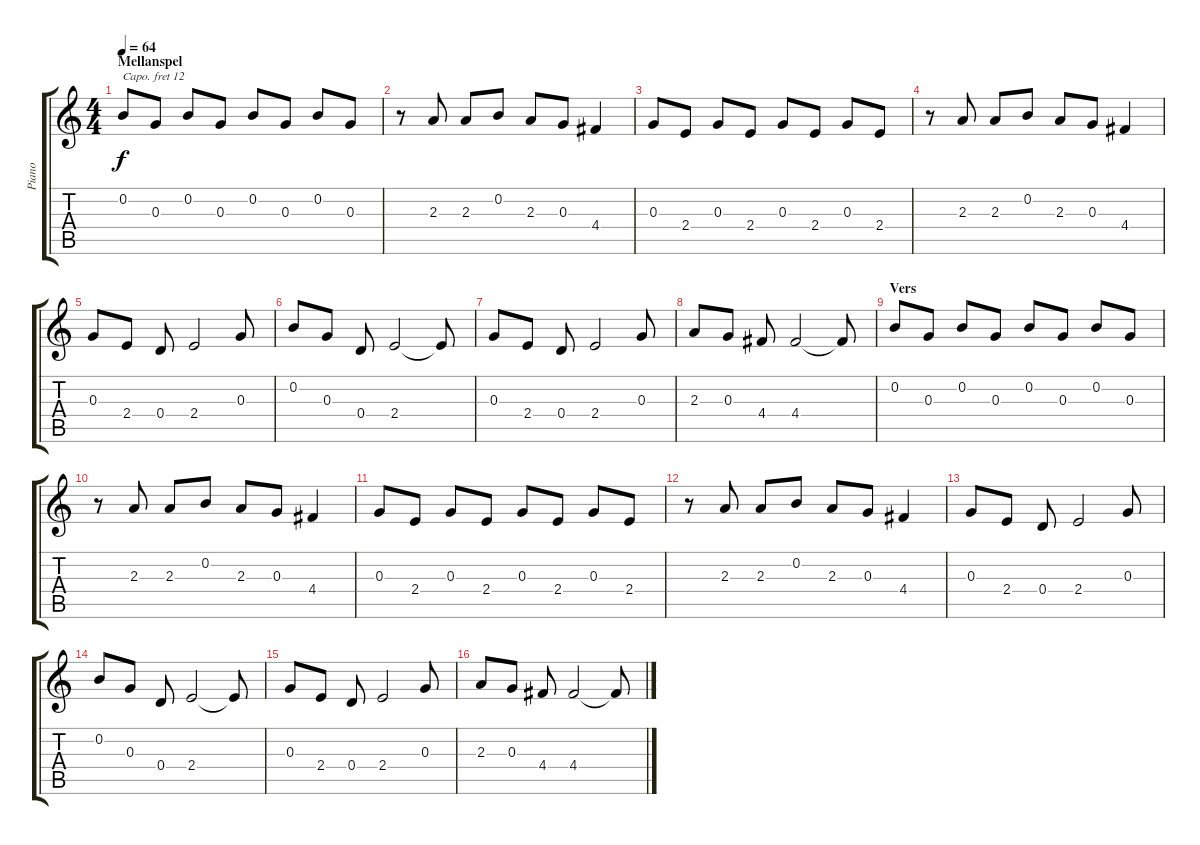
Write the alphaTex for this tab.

\track ("Piano" "Piano") {instrument brightacousticpiano}
\staff {score tabs}
\capo 12
\tuning (E4 B3 G3 D3 A2 E2) {hide}
\ts (4 4)
\section ("" "Mellanspel")
\tempo 64
\clef g2
\ks c
0.2.8{dy f volume 13} 0.3.8 0.2.8 0.3.8 0.2.8 0.3.8 0.2.8 0.3.8 |
r.8 2.3.8 2.3.8 0.2.8 2.3.8 0.3.8 4.4.4 |
0.3.8 2.4.8 0.3.8 2.4.8 0.3.8 2.4.8 0.3.8 2.4.8 |
r.8 2.3.8 2.3.8 0.2.8 2.3.8 0.3.8 4.4.4 |
0.3.8 2.4.8 0.4.8 2.4.2 0.3.8 |
0.2.8 0.3.8 0.4.8 2.4.2 2.4{t}.8 |
0.3.8 2.4.8 0.4.8 2.4.2 0.3.8 |
2.3.8 0.3.8 4.4.8 4.4.2 4.4{t}.8 |
\section ("" "Vers")
0.2.8{volume 11} 0.3.8 0.2.8 0.3.8 0.2.8 0.3.8 0.2.8 0.3.8 |
r.8 2.3.8 2.3.8 0.2.8 2.3.8 0.3.8 4.4.4 |
0.3.8 2.4.8 0.3.8 2.4.8 0.3.8 2.4.8 0.3.8 2.4.8 |
r.8 2.3.8 2.3.8 0.2.8 2.3.8 0.3.8 4.4.4 |
0.3.8 2.4.8 0.4.8 2.4.2 0.3.8 |
0.2.8 0.3.8 0.4.8 2.4.2 2.4{t}.8 |
0.3.8 2.4.8 0.4.8 2.4.2 0.3.8 |
2.3.8 0.3.8 4.4.8 4.4.2 4.4{t}.8
